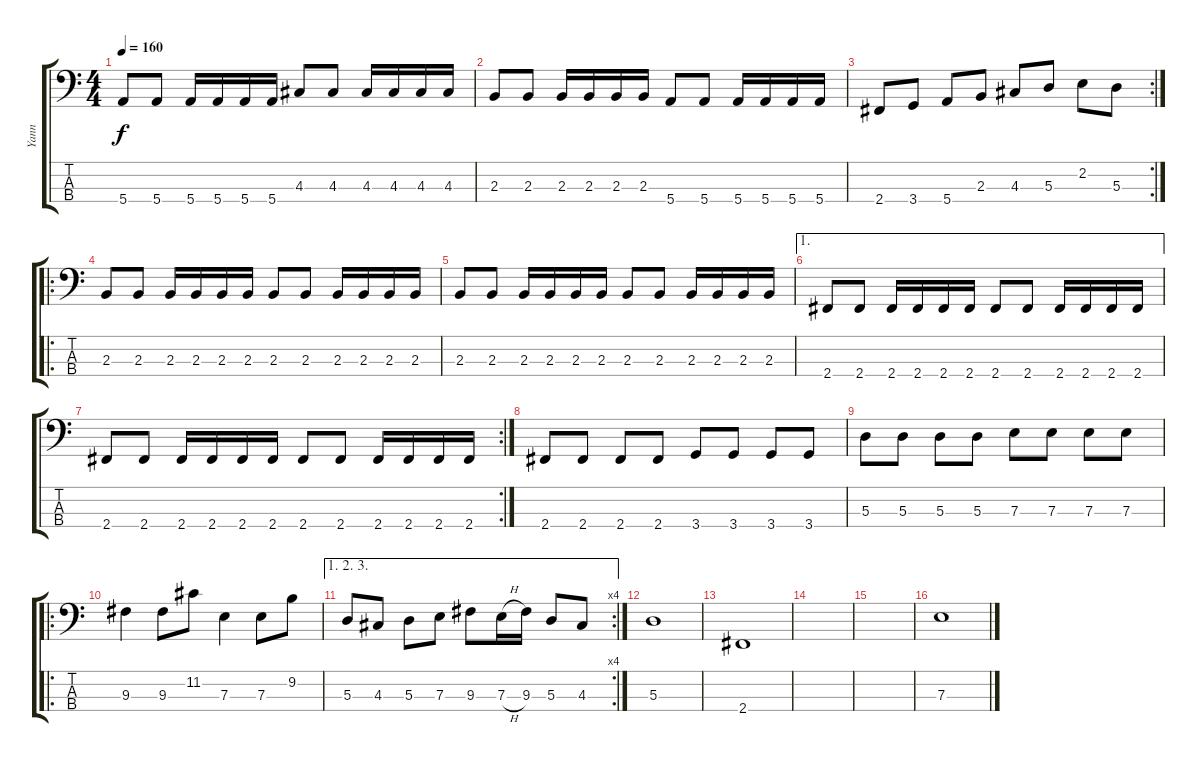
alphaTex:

\track ("Yann" "Yann") {instrument electricbassfinger}
\staff {score tabs}
\tuning (G2 D2 A1 E1) {hide}
\ts (4 4)
\tempo 160
\clef f4
\ks c
5.4.8{dy f} 5.4.8 5.4.16 5.4.16 5.4.16 5.4.16 4.3.8 4.3.8 4.3.16 4.3.16 4.3.16 4.3.16 |
2.3.8 2.3.8 2.3.16 2.3.16 2.3.16 2.3.16 5.4.8 5.4.8 5.4.16 5.4.16 5.4.16 5.4.16 |
\rc 2
2.4.8 3.4.8 5.4.8 2.3.8 4.3.8 5.3.8 2.2.8 5.3.8 |
\ro
2.3.8 2.3.8 2.3.16 2.3.16 2.3.16 2.3.16 2.3.8 2.3.8 2.3.16 2.3.16 2.3.16 2.3.16 |
2.3.8 2.3.8 2.3.16 2.3.16 2.3.16 2.3.16 2.3.8 2.3.8 2.3.16 2.3.16 2.3.16 2.3.16 |
\ae 1
2.4.8 2.4.8 2.4.16 2.4.16 2.4.16 2.4.16 2.4.8 2.4.8 2.4.16 2.4.16 2.4.16 2.4.16 |
\rc 2
2.4.8 2.4.8 2.4.16 2.4.16 2.4.16 2.4.16 2.4.8 2.4.8 2.4.16 2.4.16 2.4.16 2.4.16 |
2.4.8 2.4.8 2.4.8 2.4.8 3.4.8 3.4.8 3.4.8 3.4.8 |
5.3.8 5.3.8 5.3.8 5.3.8 7.3.8 7.3.8 7.3.8 7.3.8 |
\ro
9.3.4 9.3.8 11.2.8 7.3.4 7.3.8 9.2.8 |
\ae (1 2 3)
\rc 4
5.3.8 4.3.8 5.3.8 7.3.8 9.3.8 7.3{h}.16 9.3.16 5.3.8 4.3.8 |
5.3.1 |
2.4.1 |
|
|
7.3.1
